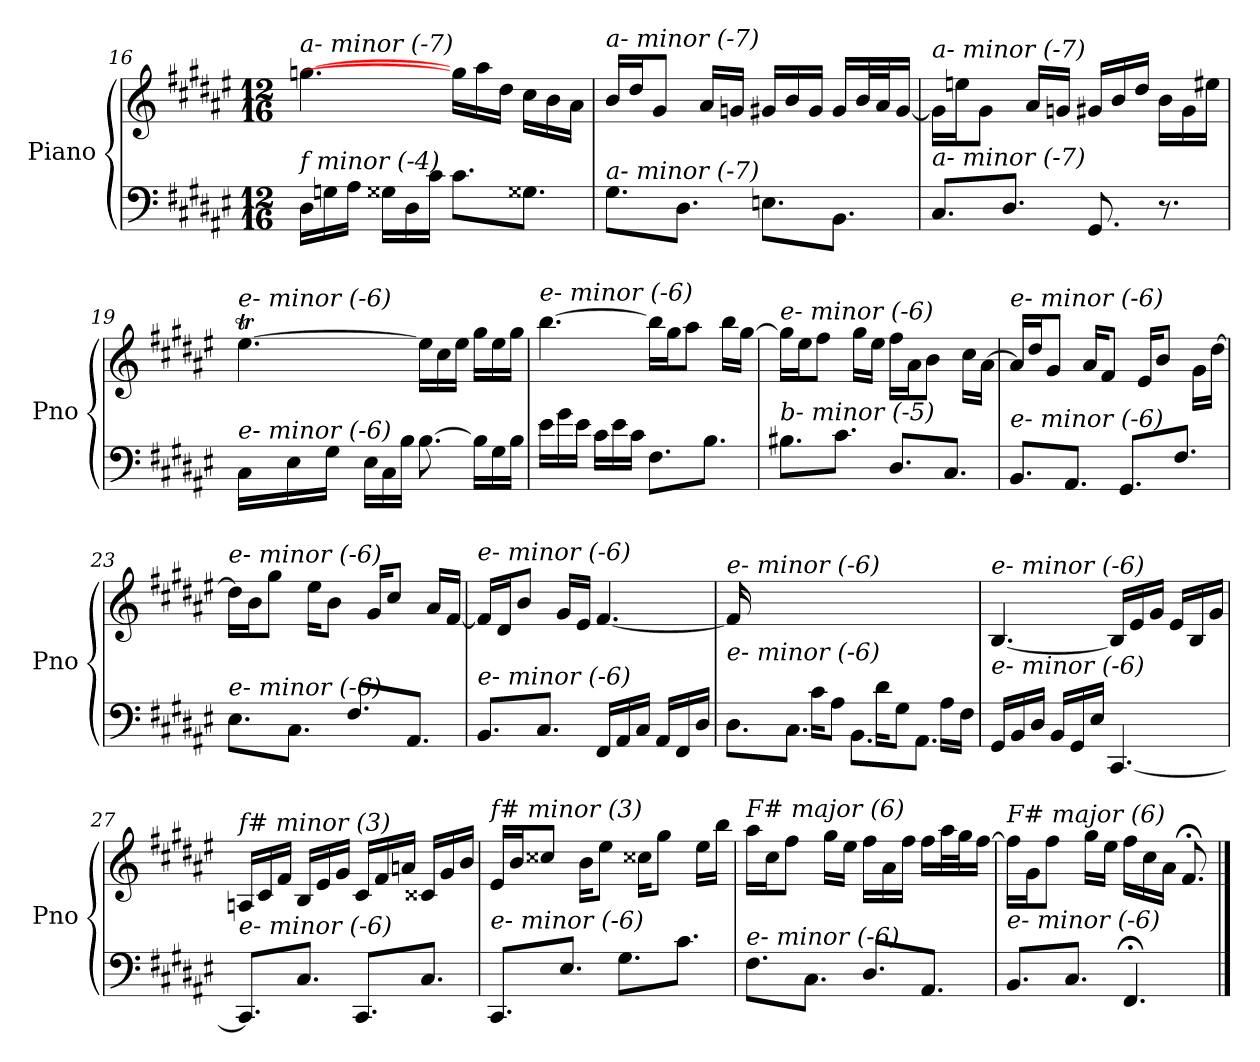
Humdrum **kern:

**kern	**kern
*part1	*part1
*staff2	*staff1
*I"Piano	*
*I'Pno	*
!!LO:LB:g=z
*clefF4	*clefG2
*k[f#c#g#d#a#e#]	*k[f#c#g#d#a#e#]
*F#:	*F#:
*M12/16	*M12/16
=16	=16
!	!LO:TX:i:t=a- minor (-7)
!LO:TX:i:t=f minor (-4)	!
16D#\LL	[4.ggni\
16Gni\	.
16A#\JJ	.
16G##i\LL	.
16D#\	.
16c#\JJ	.
8.c#\L	16gg##i\LL]
.	16aa#\
.	16dd#\JJ
8.G##Xi\J	16cc#\LL
.	16b\
.	16a#\JJ
=17	=17
!	!LO:TX:i:t=a- minor (-7)
!LO:TX:i:t=a- minor (-7)	!
8.G#\L	16b/LL
.	16dd#/J
.	8g#/J
8.D#\J	.
.	16a#/LL
.	16gni/JJ
8.En\L	16g#/LL
.	16b/
.	16g#/JJ
8.BB\J	16g#/LL
.	32b/L
.	32a#/J
.	[16g#/JJ
=18	=18
!	!LO:TX:i:t=a- minor (-7)
!LO:TX:i:t=a- minor (-7)	!
8.C#/L	16g#\LL]
.	16een\J
.	8g#\J
8.D#/J	.
.	16a#/LL
.	16gni/JJ
8.GG#/	16g#/LL
.	16b/
.	16dd#/JJ
8.r	16b\LL
.	16g#\
.	16ee#X\JJ
!!LO:LB:g=z
=19	=19
*^	*^
*	*	*	*Xtuplet
!	!	!LO:TX:i:t=e- minor (-6)	!
!LO:TX:i:t=e- minor (-6)	!	!	!
4.ryy	16C#\LL	[4.ee#t\	112%3ff#yy
.	.	.	112%3ee#yy
.	.	.	112%3ff#yy
.	16E#\	.	.
.	.	.	112%3ee#yy
.	.	.	112%3ff#yy
.	16G#\JJ	.	.
.	.	.	112%3ee#yy
.	.	.	14%3ee#yy
.	16E#\LL	.	.
.	16C#\	.	.
.	16B\JJ	.	.
4.ryy	[8.B\	16ee#\LL]	4.ryy
.	.	16cc#\	.
.	.	16ee#\JJ	.
.	16B\LL]	16gg#\LL	.
.	16G#\	16ee#\	.
.	16B\JJ	16gg#\JJ	.
*	*	*v	*v
=20	=20	=20
!	!	!LO:TX:i:t=e- minor (-6)
!LO:TX:i:t=e- minor (-6)	!	!
*v	*v	*
16e#\LL	[4.bb\
16g#\	.
16e#\JJ	.
16c#\LL	.
16e#\	.
16c#\JJ	.
8.F#\L	16bb\LL]
.	16gg#\J
.	8aa#\J
8.B\J	.
.	16bb\LL
.	[16gg#\JJ
=21	=21
!	!LO:TX:i:t=e- minor (-6)
!LO:TX:i:t=b- minor (-5)	!
8.B#X\L	16gg#\LL]
.	16ee#\J
.	8ff#\J
8.c#\J	.
.	16gg#\LL
.	16ee#\JJ
8.D#/L	16ff#\LL
.	16a#\J
.	8b\J
8.C#/J	.
.	16cc#\LL
.	[16a#\JJ
=22	=22
!	!LO:TX:i:t=e- minor (-6)
!LO:TX:i:t=e- minor (-6)	!
8.BB/L	16a#/LL]
.	16dd#/J
.	8g#/J
8.AA#/J	.
.	16a#/KL
.	8f#/J
8.GG#/L	.
.	16e#/KL
.	8b/J
8.F#/J	.
.	16g#\LL
.	[16dd#\JJ
!!LO:LB:g=z
=23	=23
!	!LO:TX:i:t=e- minor (-6)
!LO:TX:i:t=e- minor (-6)	!
8.E#\L	16dd#\LL]
.	16b\J
.	8gg#\J
8.C#\J	.
.	16ee#\KL
.	8b\J
8.F#/L	.
.	16g#/KL
.	8cc#/J
8.AA#/J	.
.	16a#/LL
.	[16f#/JJ
=24	=24
!	!LO:TX:i:t=e- minor (-6)
!LO:TX:i:t=e- minor (-6)	!
8.BB/L	16f#/LL]
.	16d#/J
.	8b/J
8.C#/J	.
.	16g#/LL
.	16e#/JJ
16FF#/LL	[4.f#/
16AA#/	.
16C#/JJ	.
16AA#/LL	.
16FF#/	.
16D#/JJ	.
=25	=25
*^	*
!	!	!LO:TX:i:t=e- minor (-6)
!LO:TX:i:t=e- minor (-6)	!	!
16ryy	8.D#\L	16f#/LL]
16A#/J	.	2ryy
8B/J	.	.
.	8.C#\J	.
16c#\KL	.	.
8A#\J	.	.
.	8.BB\L	.
16d#\KL	.	.
8G#\J	.	.
.	8.AA#\J	8.ryy
16A#\LL	.	.
16F#\JJ	.	.
*v	*v	*
=26	=26
!	!LO:TX:i:t=e- minor (-6)
!LO:TX:i:t=e- minor (-6)	!
16GG#/LL	[4.B/
16BB/	.
16D#/JJ	.
16BB/LL	.
16GG#/	.
16E#/JJ	.
[4.CC#/	16B/LL]
.	16e#/
.	16g#/JJ
.	16e#/LL
.	16B/
.	16g#/JJ
!!LO:LB:g=z
=27	=27
!	!LO:TX:i:t=f# minor (3)
!LO:TX:i:t=e- minor (-6)	!
8.CC#/L]	16An/LL
.	16c#/
.	16f#/JJ
8.C#/J	16B/LL
.	16e#/
.	16g#/JJ
8.CC#/L	16c#/LL
.	16f#/
.	16an/JJ
8.C#/J	16c##Xi/LL
.	16g#/
.	16b/JJ
=28	=28
!	!LO:TX:i:t=f# minor (3)
!LO:TX:i:t=e- minor (-6)	!
8.CC#/L	16e#/LL
.	16b/J
.	8cc##Xi/J
8.E#/J	.
.	16b\KL
.	8ee#\J
8.G#\L	.
.	16cc##Xi\KL
.	8gg#\J
8.c#\J	.
.	16ee#\LL
.	16bb\JJ
=29	=29
!	!LO:TX:i:t=F# major (6)
!LO:TX:i:t=e- minor (-6)	!
8.F#\L	16aa#\LL
.	16cc#\J
.	8ff#\J
8.C#\J	.
.	16gg#\LL
.	16ee#\JJ
8.D#/L	16ff#\LL
.	16a#\
.	16ff#\JJ
8.AA#/J	16ff#\LL
.	32aa#\L
.	32gg#\J
.	[16ff#\JJ
=30	=30
!	!LO:TX:i:t=F# major (6)
!LO:TX:i:t=e- minor (-6)	!
8.BB/L	16ff#\LL]
.	16g#\J
.	8ff#\J
8.C#/J	.
.	16gg#\LL
.	16ee#\JJ
4.FF#;/	16ff#\LL
.	16cc#\
.	16a#\JJ
.	8.f#;</
==	==
*-	*-
